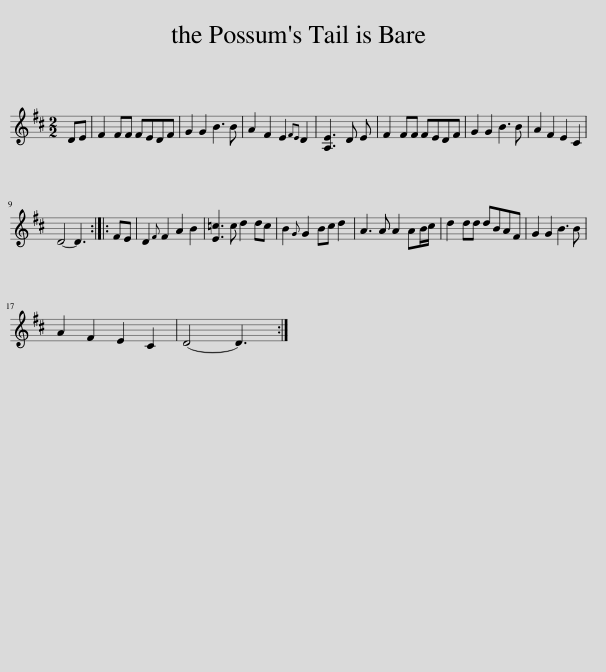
X:1
L:1/8
M:2/2
I:linebreak $
K:D
V:1 treble
V:1
 DE | F2 FF FEDF | G2 G2 B3 B | A2 F2 E2{FE} D2 | [A,E]3 D E | %5
 F2 FF FEDF | G2 G2 B3 B | A2 F2 E2 C2 |$ D4- D3 :: FE | %10
 D2{F} F2 A2 B2 | [E=c]3 c d2 dc | B2{G} G2 Bc d2 | A3 A A2 AB/c/ | d2 dd dBAF | %15
 G2 G2 B3 B |$ A2 F2 E2 C2 | D4- D3 :| %18
